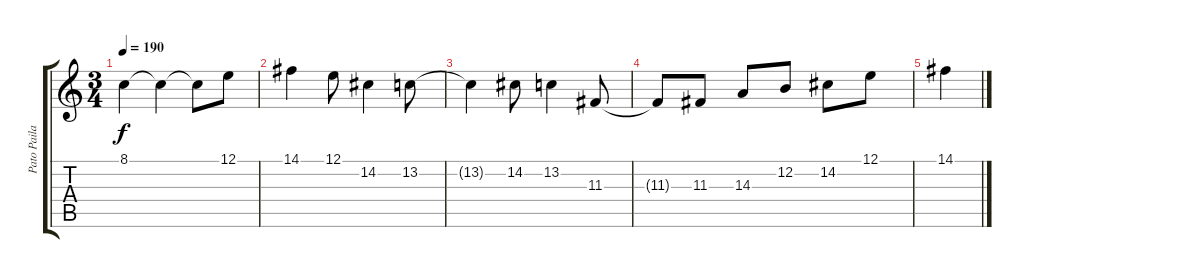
\track ("Pato Pailamilla" "Pato Paila") {instrument trumpet}
\staff {score tabs}
\tuning (E4 B3 G3 D3 A2 E2) {hide}
\ts (3 4)
\tempo 190
\clef g2
\ks c
8.1{t}.4{dy f} 8.1{t}.4 8.1{t}.8 12.1.8 |
14.1.4 12.1.8 14.2.4 13.2.8 |
13.2{t}.4 14.2.8 13.2.4 11.3.8 |
11.3{t}.8 11.3.8 14.3.8 12.2.8 14.2.8 12.1.8 |
14.1.4
